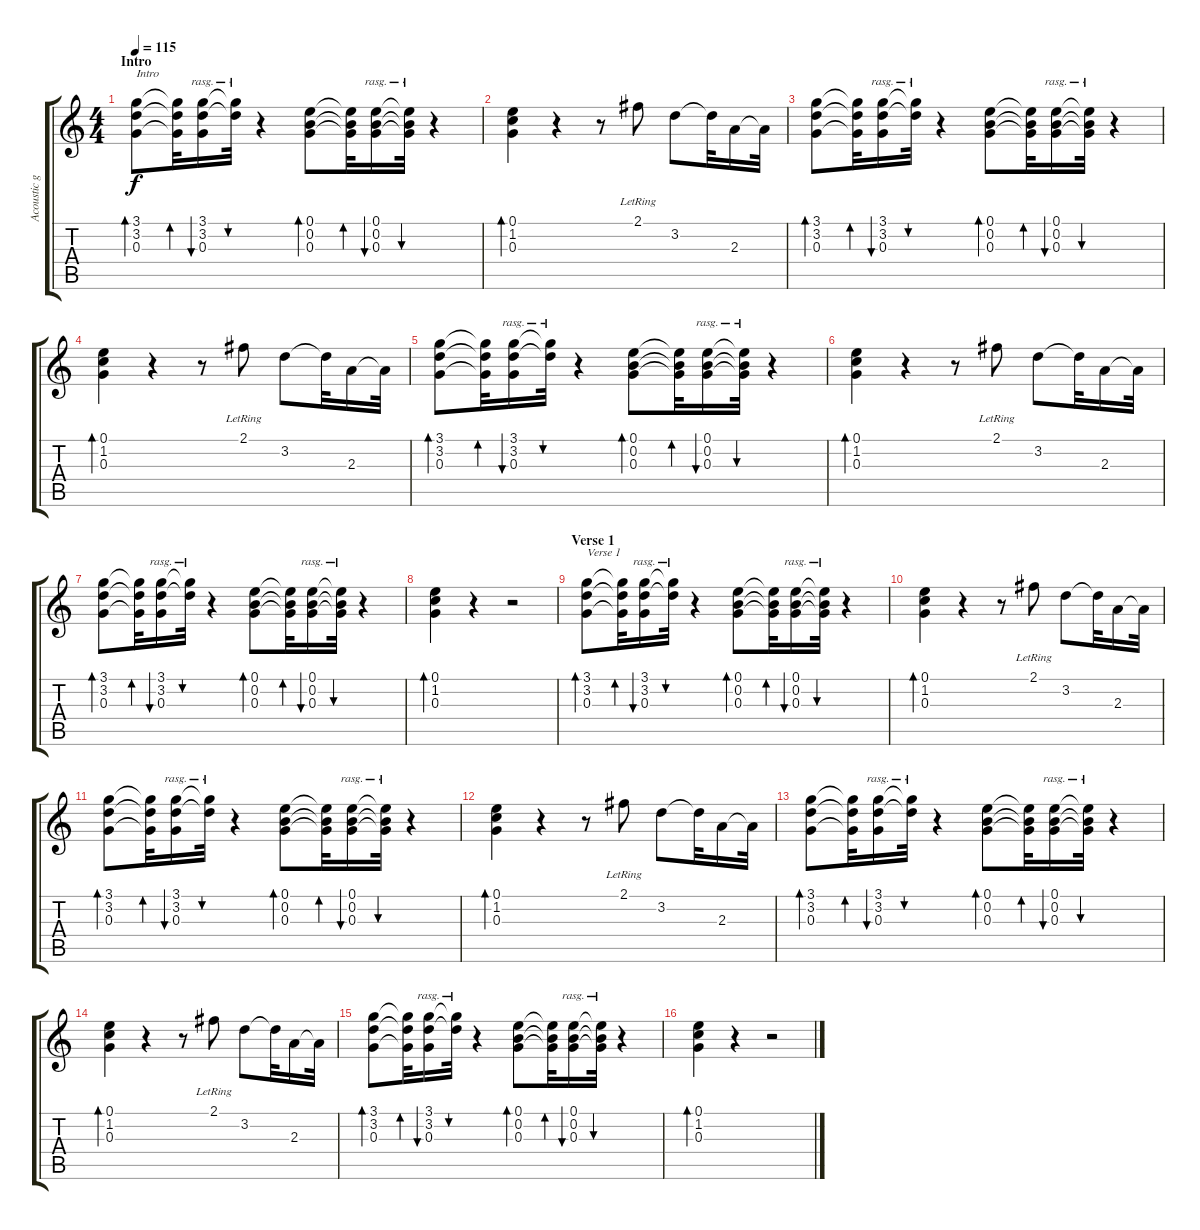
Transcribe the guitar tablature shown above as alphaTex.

\track ("Acoustic guitar (steel)" "Acoustic g") {instrument acousticguitarsteel}
\staff {score tabs}
\tuning (E4 B3 G3 D3 A2 E2) {hide}
\ts (4 4)
\section ("" "Intro")
\tempo 115
\clef g2
\ks c
(3.1 3.2 0.3).8{bd 120 txt "Intro" dy f instrument acousticguitarsteel} (3.1{t} 3.2{t} 0.3{t}).32{bd 120} (3.1 3.2 0.3).16{bu 120 rasg ii} (3.1{t} 3.2{t}).32{bu 120 rasg ii} r.4 (0.1 0.2 0.3).8{bd 120} (0.1{t} 0.2{t} 0.3{t}).32{bd 120} (0.1 0.2 0.3).16{bu 120 rasg ii} (0.1{t} 0.2{t} 0.3{t}).32{bu 120 rasg ii} r.4 |
(0.1 1.2 0.3).4{bd 120} r.4 r.8 2.1{lr}.8 3.2.8 3.2{t}.32 2.3.16 2.3{t}.32 |
(3.1 3.2 0.3).8{bd 120} (3.1{t} 3.2{t} 0.3{t}).32{bd 120} (3.1 3.2 0.3).16{bu 120 rasg ii} (3.1{t} 3.2{t}).32{bu 120 rasg ii} r.4 (0.1 0.2 0.3).8{bd 120} (0.1{t} 0.2{t} 0.3{t}).32{bd 120} (0.1 0.2 0.3).16{bu 120 rasg ii} (0.1{t} 0.2{t} 0.3{t}).32{bu 120 rasg ii} r.4 |
(0.1 1.2 0.3).4{bd 120} r.4 r.8 2.1{lr}.8 3.2.8 3.2{t}.32 2.3.16 2.3{t}.32 |
(3.1 3.2 0.3).8{bd 120} (3.1{t} 3.2{t} 0.3{t}).32{bd 120} (3.1 3.2 0.3).16{bu 120 rasg ii} (3.1{t} 3.2{t}).32{bu 120 rasg ii} r.4 (0.1 0.2 0.3).8{bd 120} (0.1{t} 0.2{t} 0.3{t}).32{bd 120} (0.1 0.2 0.3).16{bu 120 rasg ii} (0.1{t} 0.2{t} 0.3{t}).32{bu 120 rasg ii} r.4 |
(0.1 1.2 0.3).4{bd 120} r.4 r.8 2.1{lr}.8 3.2.8 3.2{t}.32 2.3.16 2.3{t}.32 |
(3.1 3.2 0.3).8{bd 120} (3.1{t} 3.2{t} 0.3{t}).32{bd 120} (3.1 3.2 0.3).16{bu 120 rasg ii} (3.1{t} 3.2{t}).32{bu 120 rasg ii} r.4 (0.1 0.2 0.3).8{bd 120} (0.1{t} 0.2{t} 0.3{t}).32{bd 120} (0.1 0.2 0.3).16{bu 120 rasg ii} (0.1{t} 0.2{t} 0.3{t}).32{bu 120 rasg ii} r.4 |
(0.1 1.2 0.3).4{bd 120} r.4 r.2 |
\section ("" "Verse 1")
(3.1 3.2 0.3).8{bd 120 txt "Verse 1"} (3.1{t} 3.2{t} 0.3{t}).32{bd 120} (3.1 3.2 0.3).16{bu 120 rasg ii} (3.1{t} 3.2{t}).32{bu 120 rasg ii} r.4 (0.1 0.2 0.3).8{bd 120} (0.1{t} 0.2{t} 0.3{t}).32{bd 120} (0.1 0.2 0.3).16{bu 120 rasg ii} (0.1{t} 0.2{t} 0.3{t}).32{bu 120 rasg ii} r.4 |
(0.1 1.2 0.3).4{bd 120} r.4 r.8 2.1{lr}.8 3.2.8 3.2{t}.32 2.3.16 2.3{t}.32 |
(3.1 3.2 0.3).8{bd 120} (3.1{t} 3.2{t} 0.3{t}).32{bd 120} (3.1 3.2 0.3).16{bu 120 rasg ii} (3.1{t} 3.2{t}).32{bu 120 rasg ii} r.4 (0.1 0.2 0.3).8{bd 120} (0.1{t} 0.2{t} 0.3{t}).32{bd 120} (0.1 0.2 0.3).16{bu 120 rasg ii} (0.1{t} 0.2{t} 0.3{t}).32{bu 120 rasg ii} r.4 |
(0.1 1.2 0.3).4{bd 120} r.4 r.8 2.1{lr}.8 3.2.8 3.2{t}.32 2.3.16 2.3{t}.32 |
(3.1 3.2 0.3).8{bd 120} (3.1{t} 3.2{t} 0.3{t}).32{bd 120} (3.1 3.2 0.3).16{bu 120 rasg ii} (3.1{t} 3.2{t}).32{bu 120 rasg ii} r.4 (0.1 0.2 0.3).8{bd 120} (0.1{t} 0.2{t} 0.3{t}).32{bd 120} (0.1 0.2 0.3).16{bu 120 rasg ii} (0.1{t} 0.2{t} 0.3{t}).32{bu 120 rasg ii} r.4 |
(0.1 1.2 0.3).4{bd 120} r.4 r.8 2.1{lr}.8 3.2.8 3.2{t}.32 2.3.16 2.3{t}.32 |
(3.1 3.2 0.3).8{bd 120} (3.1{t} 3.2{t} 0.3{t}).32{bd 120} (3.1 3.2 0.3).16{bu 120 rasg ii} (3.1{t} 3.2{t}).32{bu 120 rasg ii} r.4 (0.1 0.2 0.3).8{bd 120} (0.1{t} 0.2{t} 0.3{t}).32{bd 120} (0.1 0.2 0.3).16{bu 120 rasg ii} (0.1{t} 0.2{t} 0.3{t}).32{bu 120 rasg ii} r.4 |
(0.1 1.2 0.3).4{bd 120} r.4 r.2
